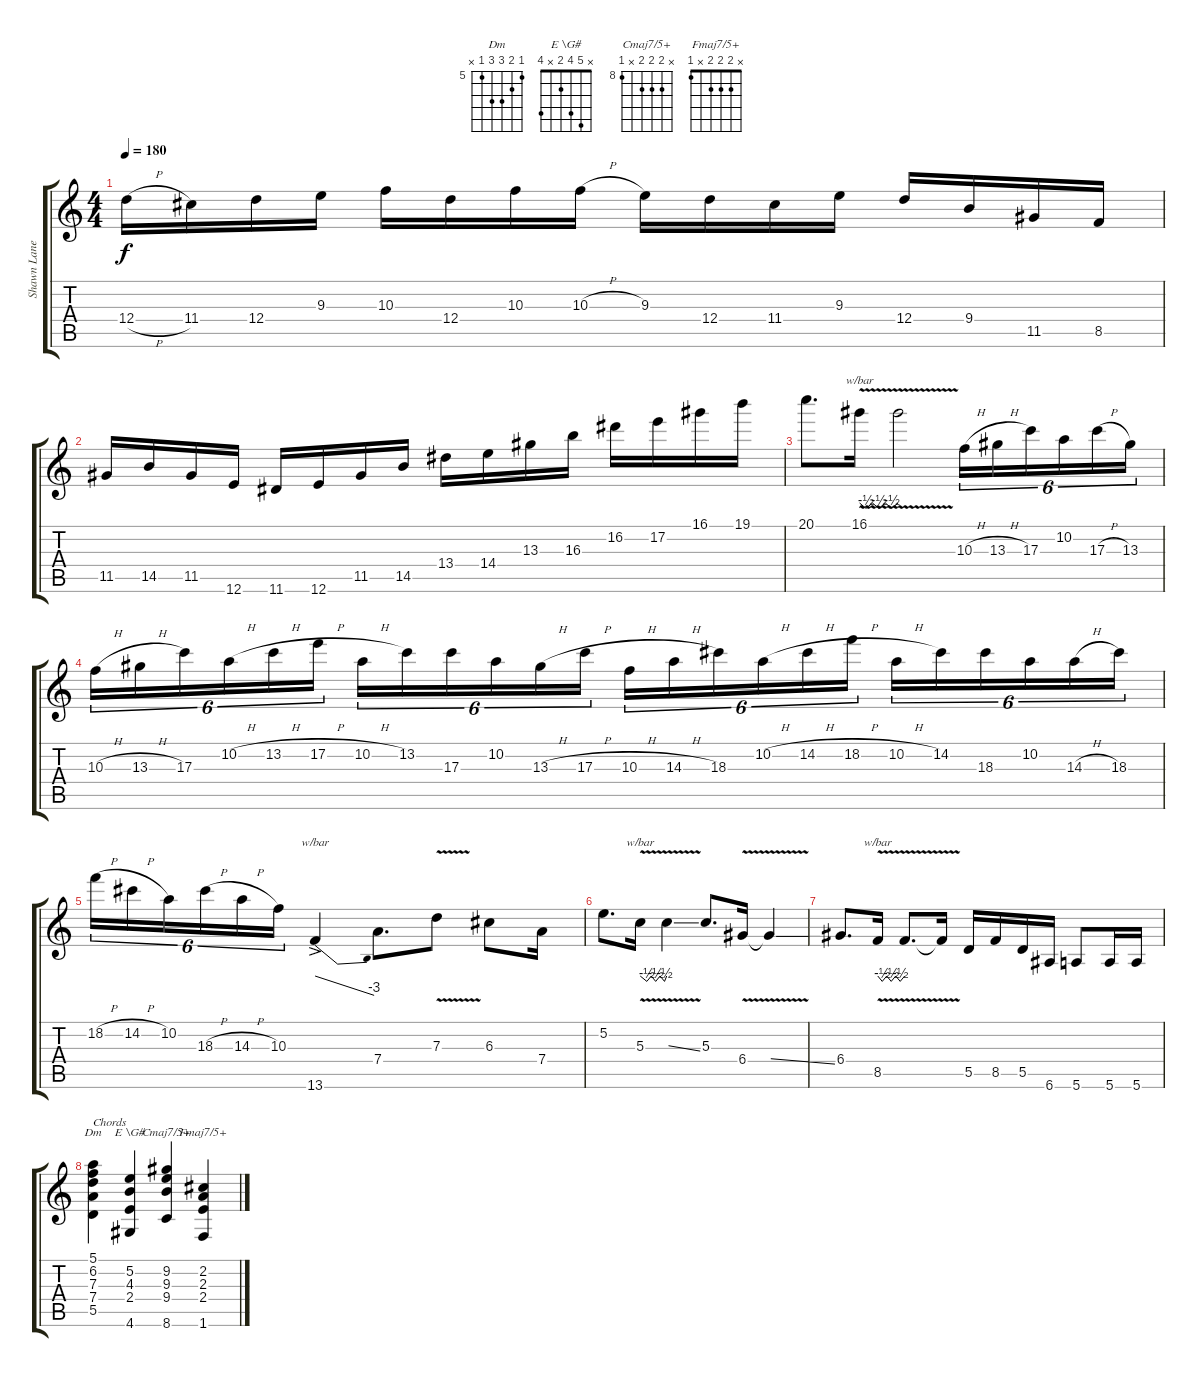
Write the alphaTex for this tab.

\track ("Shawn Lane" "Shawn Lane") {instrument electricguitarjazz}
\staff {score tabs}
\tuning (E4 B3 G3 D3 A2 E2) {hide}
\chord ("Dm" 5 6 7 7 5 x) {firstfret 5}
\chord ("E \\G#" x 5 4 2 x 4)
\chord ("Cmaj7/5+" x 9 9 9 x 8) {firstfret 8}
\chord ("Fmaj7/5+" x 2 2 2 x 1)
\ts (4 4)
\tempo 180
\clef g2
\ks c
12.4{h}.16{dy f} 11.4.16 12.4.16 9.3.16 10.3.16 12.4.16 10.3.16 10.3{h}.16 9.3.16 12.4.16 11.4.16 9.3.16 12.4.16 9.4.16 11.5.16 8.5.16 |
11.5.16 14.5.16 11.5.16 12.6.16 11.6.16 12.6.16 11.5.16 14.5.16 13.4.16 14.4.16 13.3.16 16.3.16 16.2.16 17.2.16 16.1.16 19.1.16 |
20.1.8{d} 16.1{v}.16{tbe (custom default 0 0 10 -2 20 0 30 -2 40 0 50 -2 60 0)} 16.1{v t}.2 10.3{h}.16{tu (6 4)} 13.3{h}.16{tu (6 4)} 17.3.16{tu (6 4)} 10.2.16{tu (6 4)} 17.3{h}.16{tu (6 4)} 13.3.16{tu (6 4)} |
10.3{h}.16{tu (6 4)} 13.3{h}.16{tu (6 4)} 17.3.16{tu (6 4)} 10.2{h}.16{tu (6 4)} 13.2{h}.16{tu (6 4)} 17.2{h}.16{tu (6 4)} 10.2{h}.16{tu (6 4)} 13.2.16{tu (6 4)} 17.3.16{tu (6 4)} 10.2.16{tu (6 4)} 13.3{h}.16{tu (6 4)} 17.3{h}.16{tu (6 4)} 10.3{h}.16{tu (6 4)} 14.3{h}.16{tu (6 4)} 18.3.16{tu (6 4)} 10.2{h}.16{tu (6 4)} 14.2{h}.16{tu (6 4)} 18.2{h}.16{tu (6 4)} 10.2{h}.16{tu (6 4)} 14.2.16{tu (6 4)} 18.3.16{tu (6 4)} 10.2.16{tu (6 4)} 14.3{h}.16{tu (6 4)} 18.3.16{tu (6 4)} |
18.2{h}.16{tu (6 4)} 14.2{h}.16{tu (6 4)} 10.2.16{tu (6 4)} 18.3{h}.16{tu (6 4)} 14.3{h}.16{tu (6 4)} 10.3.16{tu (6 4)} 13.6{ac}.4{tbe (dive default 0 0 60 -12)} 7.4.8{d} 7.3{v}.8 6.3.8 7.4.16 |
5.2.8{d} 5.3{v}.16{tbe (custom default 0 0 15 -2 25 0 35 -2 45 0 55 -2 60 0)} 5.3{v ss t}.4 5.3.8{d} 6.4{v}.16 6.4{v ss t}.4 |
6.4.8{d} 8.5{v}.16{tbe (custom default 0 0 10 -2 20 0 30 -2 40 0 50 -2 60 0)} 8.5{v t}.8{d} 8.5{t}.16 5.5.16 8.5.16 5.5.16 6.6.16 5.6.8 5.6.16 5.6.16 |
(5.1 6.2 7.3 7.4 5.5).4{ch "Dm" txt "Chords"} (5.2 4.3 2.4 4.6).4{ch "E \\G#"} (9.2 9.3 9.4 8.6).4{ch "Cmaj7/5+"} (2.2 2.3 2.4 1.6).4{ch "Fmaj7/5+"}
